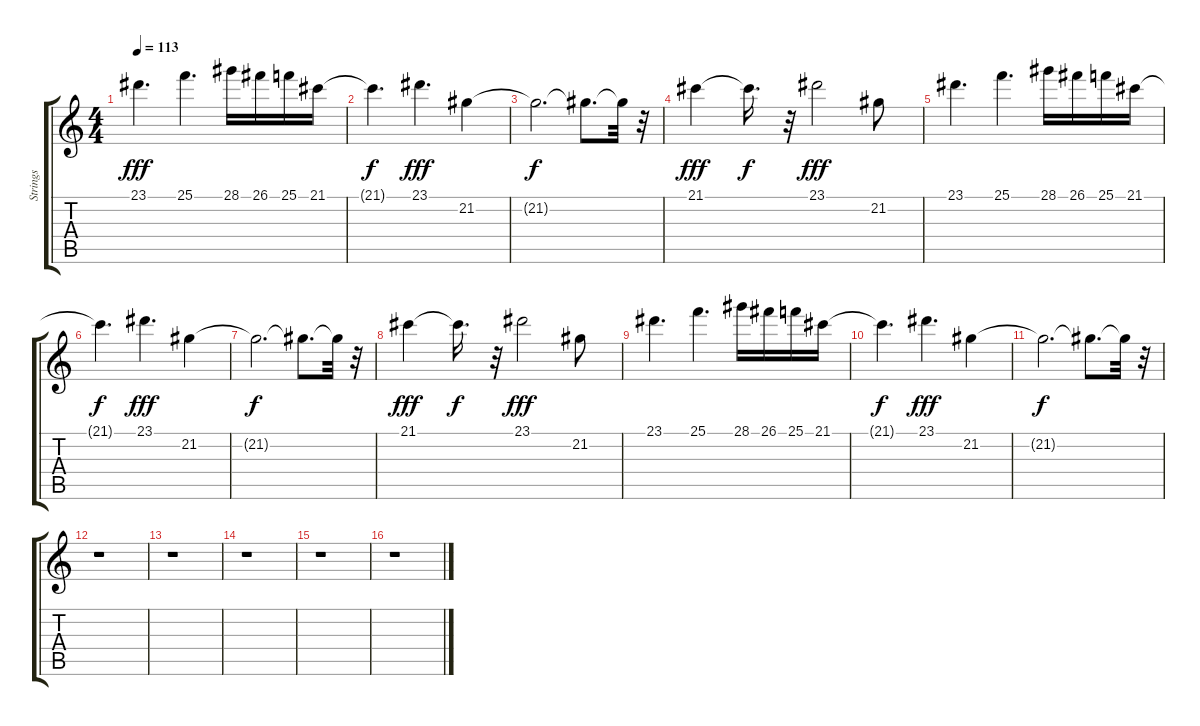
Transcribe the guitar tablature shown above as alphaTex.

\track ("Strings" "Strings") {instrument stringensemble1}
\staff {score tabs}
\tuning (E4 B3 G3 D3 A2 E2) {hide}
\ts (4 4)
\tempo 113
\clef g2
\ks c
23.1.4{d dy fff} 25.1.4{d} 28.1.16 26.1.16 25.1.16 21.1.16 |
21.1{t}.4{d dy f} 23.1.4{d dy fff} 21.2.4 |
21.2{t}.2{d dy f} 21.2{t}.8{d} 21.2{t}.32 r.32 |
21.1.4{dy fff} 21.1{t}.16{d dy f} r.32 23.1.2{dy fff} 21.2.8 |
23.1.4{d} 25.1.4{d} 28.1.16 26.1.16 25.1.16 21.1.16 |
21.1{t}.4{d dy f} 23.1.4{d dy fff} 21.2.4 |
21.2{t}.2{d dy f} 21.2{t}.8{d} 21.2{t}.32 r.32 |
21.1.4{dy fff} 21.1{t}.16{d dy f} r.32 23.1.2{dy fff} 21.2.8 |
23.1.4{d} 25.1.4{d} 28.1.16 26.1.16 25.1.16 21.1.16 |
21.1{t}.4{d dy f} 23.1.4{d dy fff} 21.2.4 |
21.2{t}.2{d dy f} 21.2{t}.8{d} 21.2{t}.32 r.32 |
r.1 |
r.1 |
r.1 |
r.1 |
r.1
